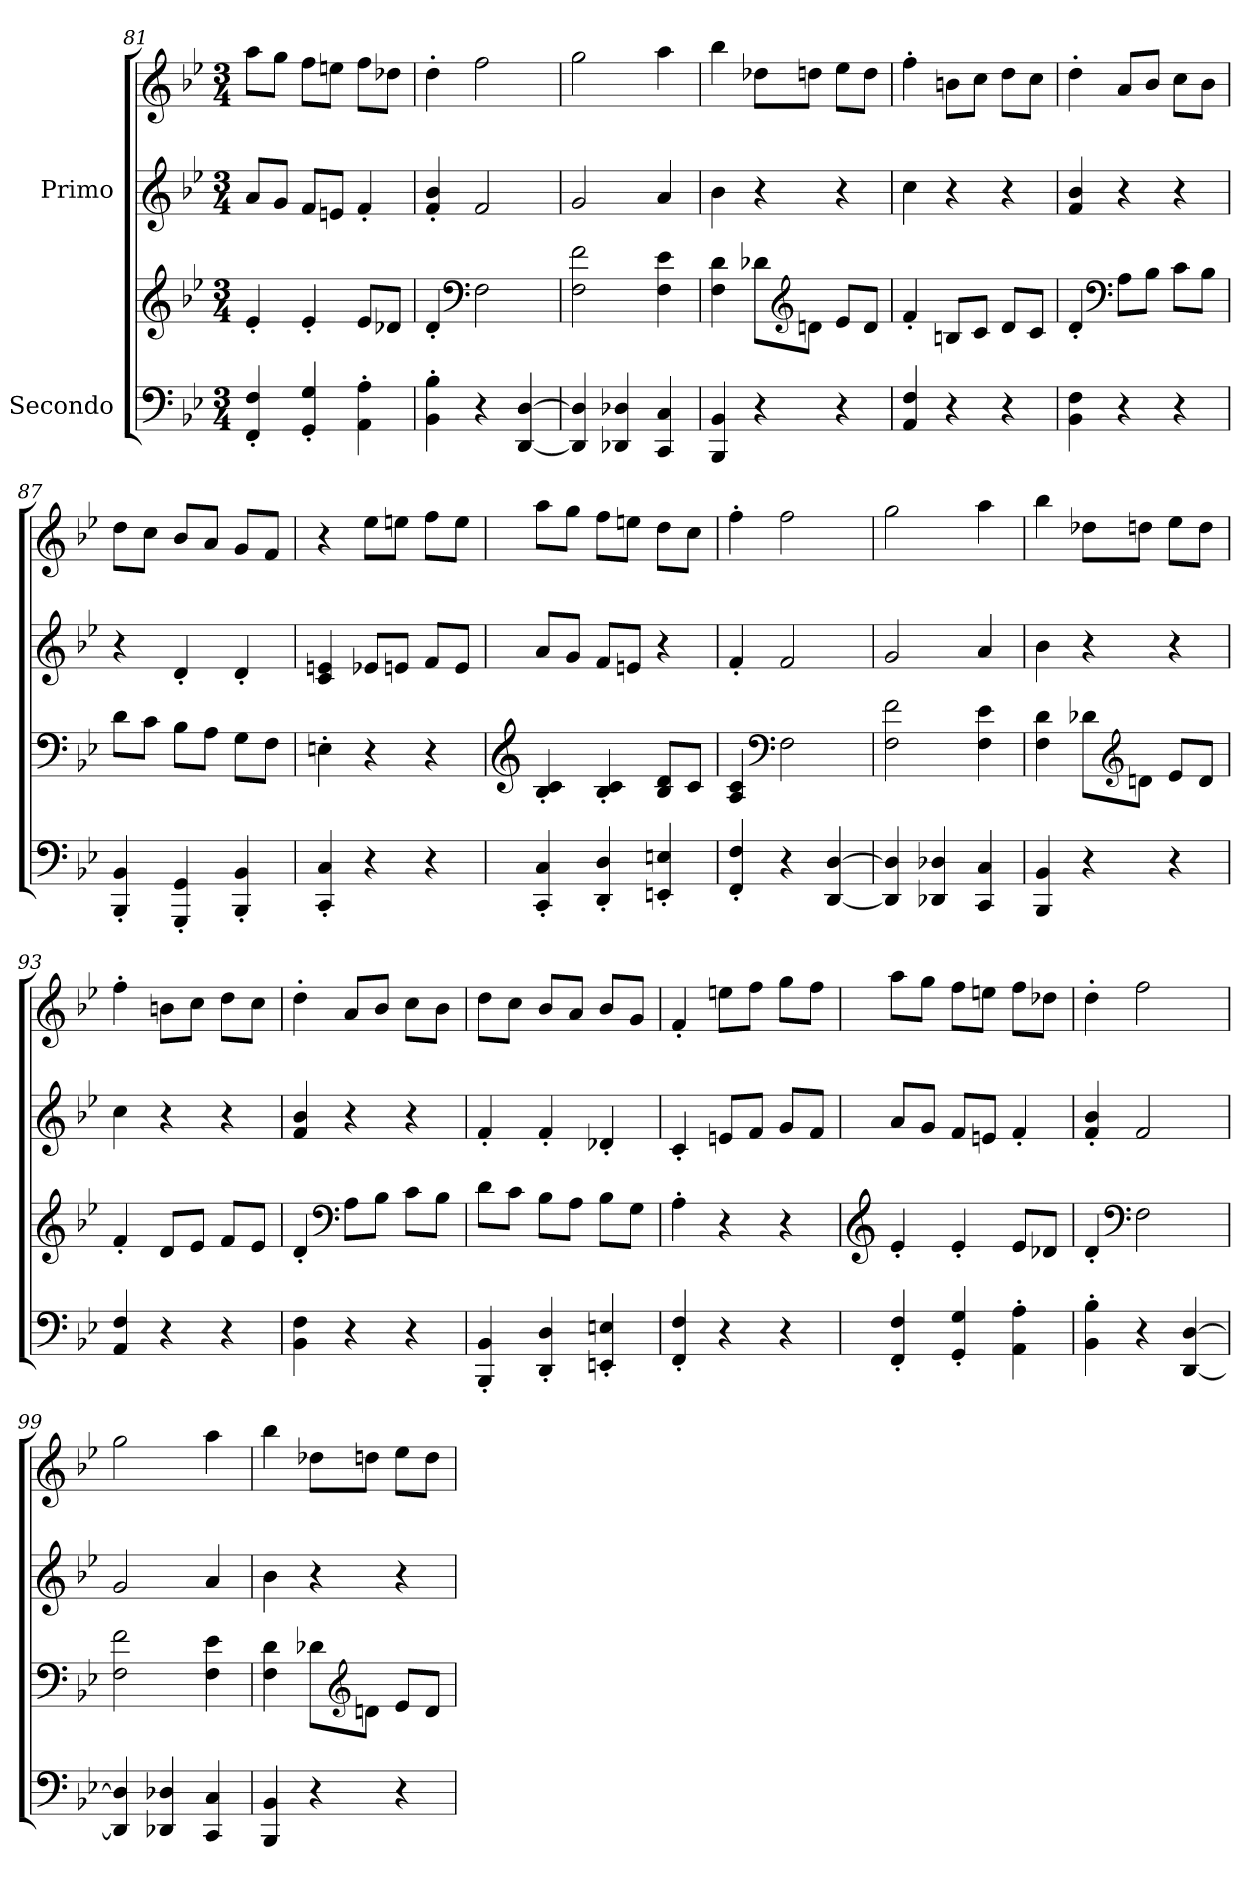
**kern	**kern	**kern	**kern
*part2	*part2	*part1	*part1
*staff4	*staff3	*staff2	*staff1
*I"Secondo	*	*I"Primo	*
!!LO:PB:g=z
*clefF4	*clefG2	*clefG2	*clefG2
*k[b-e-]	*k[b-e-]	*k[b-e-]	*k[b-e-]
*M3/4	*M3/4	*M3/4	*M3/4
=81	=81	=81	=81
4FF/' 4F/'	4e-'/	8a/L	8aa\L
.	.	8g/J	8gg\J
4GG/' 4G/'	4e-'/	8f/L	8ff\L
.	.	8en/J	8een\J
4AA\' 4A\'	8e-/L	4f'/	8ff\L
.	8d-X/J	.	8dd-X\J
=82	=82	=82	=82
4BB-\' 4B-\'	4d'/	4f/' 4b-/'	4dd'\
*	*clefF4	*	*
4r	2F\	2f/	2ff\
[4DD/ [4D/	.	.	.
=83	=83	=83	=83
4DD/] 4D/]	2F\ 2f\	2g/	2gg\
4DD-X/ 4D-X/	.	.	.
4CC/ 4C/	4F\ 4e-\	4a/	4aa\
=84	=84	=84	=84
4BBB-/ 4BB-/	4F\ 4d\	4b-\	4bb-\
4r	8d-X\L	4r	8dd-X\L
*	*clefG2	*	*
.	8dn\J	.	8ddn\J
4r	8e-/L	4r	8ee-\L
.	8d/J	.	8dd\J
=85	=85	=85	=85
4AA/ 4F/	4f'/	4cc\	4ff'\
4r	8Bn/L	4r	8bn\L
.	8c/J	.	8cc\J
4r	8d/L	4r	8dd\L
.	8c/J	.	8cc\J
=86	=86	=86	=86
4BB-\ 4F\	4d'/	4f/ 4b-/	4dd'\
*	*clefF4	*	*
4r	8A\L	4r	8a/L
.	8B-\J	.	8b-/J
4r	8c\L	4r	8cc\L
.	8B-\J	.	8b-\J
!!LO:LB:g=z
=87	=87	=87	=87
4BBB-/' 4BB-/'	8d\L	4r	8dd\L
.	8c\J	.	8cc\J
4GGG/' 4GG/'	8B-\L	4d'/	8b-/L
.	8A\J	.	8a/J
4BBB-/' 4BB-/'	8G\L	4d'/	8g/L
.	8F\J	.	8f/J
=88	=88	=88	=88
4CC/' 4C/'	4En'\	4c/ 4en/	4r
4r	4r	8e-X/L	8ee-\L
.	.	8en/J	8een\J
4r	4r	8f/L	8ff\L
.	.	8e/J	8ee\J
=89	=89	=89	=89
*	*clefG2	*	*
4CC/' 4C/'	4B-/' 4c/'	8a/L	8aa\L
.	.	8g/J	8gg\J
4DD/' 4D/'	4B-/' 4c/'	8f/L	8ff\L
.	.	8en/J	8een\J
4EEn/' 4En/'	8B-/ 8d/L	4r	8dd\L
.	8c/J	.	8cc\J
=90	=90	=90	=90
4FF/' 4F/'	4A/ 4c/	4f'/	4ff'\
*	*clefF4	*	*
4r	2F\	2f/	2ff\
[4DD/ [4D/	.	.	.
=91	=91	=91	=91
4DD/] 4D/]	2F\ 2f\	2g/	2gg\
4DD-X/ 4D-X/	.	.	.
4CC/ 4C/	4F\ 4e-\	4a/	4aa\
=92	=92	=92	=92
4BBB-/ 4BB-/	4F\ 4d\	4b-\	4bb-\
4r	8d-X\L	4r	8dd-X\L
*	*clefG2	*	*
.	8dn\J	.	8ddn\J
4r	8e-/L	4r	8ee-\L
.	8d/J	.	8dd\J
!!LO:LB:g=z
=93	=93	=93	=93
4AA/ 4F/	4f'/	4cc\	4ff'\
4r	8d/L	4r	8bn\L
.	8e-/J	.	8cc\J
4r	8f/L	4r	8dd\L
.	8e-/J	.	8cc\J
=94	=94	=94	=94
4BB-\ 4F\	4d'/	4f/ 4b-/	4dd'\
*	*clefF4	*	*
4r	8A\L	4r	8a/L
.	8B-\J	.	8b-/J
4r	8c\L	4r	8cc\L
.	8B-\J	.	8b-\J
=95	=95	=95	=95
4BBB-/' 4BB-/'	8d\L	4f'/	8dd\L
.	8c\J	.	8cc\J
4DD/' 4D/'	8B-\L	4f'/	8b-/L
.	8A\J	.	8a/J
4EEn/' 4En/'	8B-\L	4d-X'/	8b-/L
.	8G\J	.	8g/J
=96	=96	=96	=96
4FF/' 4F/'	4A'\	4c'/	4f'/
4r	4r	8en/L	8een\L
.	.	8f/J	8ff\J
4r	4r	8g/L	8gg\L
.	.	8f/J	8ff\J
=97	=97	=97	=97
*	*clefG2	*	*
4FF/' 4F/'	4e-'/	8a/L	8aa\L
.	.	8g/J	8gg\J
4GG/' 4G/'	4e-'/	8f/L	8ff\L
.	.	8en/J	8een\J
4AA\' 4A\'	8e-/L	4f'/	8ff\L
.	8d-X/J	.	8dd-X\J
=98	=98	=98	=98
4BB-\' 4B-\'	4d'/	4f/' 4b-/'	4dd'\
*	*clefF4	*	*
4r	2F\	2f/	2ff\
[4DD/ [4D/	.	.	.
!!LO:PB:g=z
=99	=99	=99	=99
4DD/] 4D/]	2F\ 2f\	2g/	2gg\
4DD-X/ 4D-X/	.	.	.
4CC/ 4C/	4F\ 4e-\	4a/	4aa\
=100	=100	=100	=100
4BBB-/ 4BB-/	4F\ 4d\	4b-\	4bb-\
4r	8d-X\L	4r	8dd-X\L
*	*clefG2	*	*
.	8dn\J	.	8ddn\J
4r	8e-/L	4r	8ee-\L
.	8d/J	.	8dd\J
=	=	=	=
*-	*-	*-	*-
